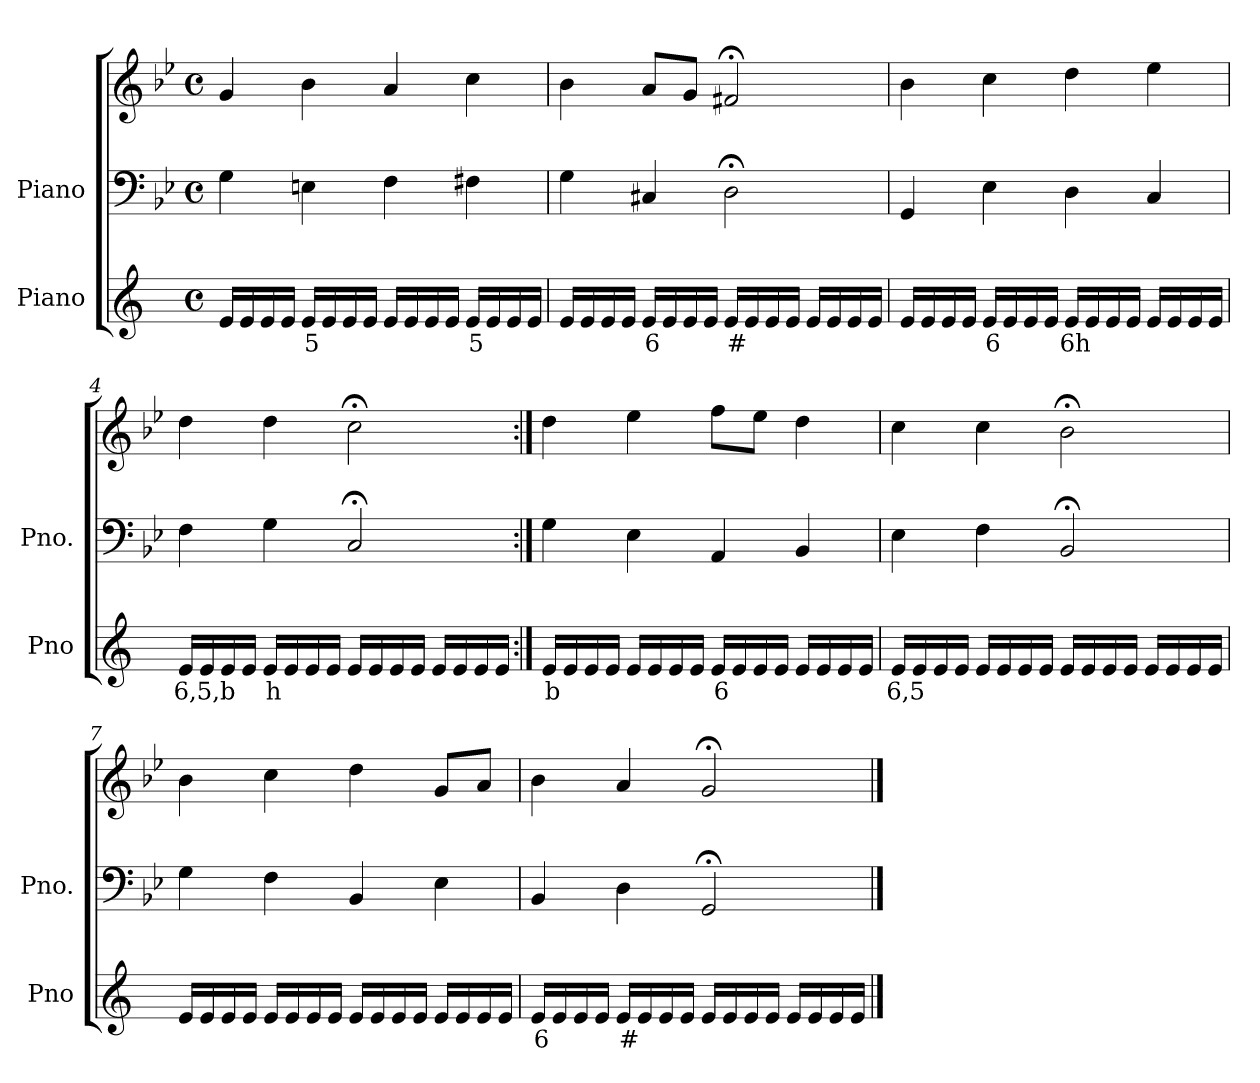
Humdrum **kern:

**kern	**text	**kern	**kern
*part2	*part2	*part1	*part1
*staff3	*staff3	*staff2	*staff1
*I"Piano	*	*I"Piano	*
*I'Pno	*	*I'Pno.	*
*clefG2	*	*clefF4	*clefG2
*k[]	*	*k[b-e-]	*k[b-e-]
*M4/4	*	*M4/4	*M4/4
*met(c)	*	*met(c)	*met(c)
=1	=1	=1	=1
16e/LL	.	4G\	4g/
16e/	.	.	.
16e/	.	.	.
16e/JJ	.	.	.
!	!LO:LY:b	!	!
16e/LL	5	4En\	4b-\
16e/	.	.	.
16e/	.	.	.
16e/JJ	.	.	.
16e/LL	.	4F\	4a/
16e/	.	.	.
16e/	.	.	.
16e/JJ	.	.	.
!	!LO:LY:b	!	!
16e/LL	5	4F#X\	4cc\
16e/	.	.	.
16e/	.	.	.
16e/JJ	.	.	.
=2	=2	=2	=2
16e/LL	.	4G\	4b-\
16e/	.	.	.
16e/	.	.	.
16e/JJ	.	.	.
!	!LO:LY:b	!	!
16e/LL	6	4C#X/	8a/L
16e/	.	.	.
16e/	.	.	8g/J
16e/JJ	.	.	.
!	!LO:LY:b	!	!
16e/LL	#	2D;<\	2f#X;</
16e/	.	.	.
16e/	.	.	.
16e/JJ	.	.	.
16e/LL	.	.	.
16e/	.	.	.
16e/	.	.	.
16e/JJ	.	.	.
=3	=3	=3	=3
16e/LL	.	4GG/	4b-\
16e/	.	.	.
16e/	.	.	.
16e/JJ	.	.	.
!	!LO:LY:b	!	!
16e/LL	6	4E-\	4cc\
16e/	.	.	.
16e/	.	.	.
16e/JJ	.	.	.
!	!LO:LY:b	!	!
16e/LL	6h	4D\	4dd\
16e/	.	.	.
16e/	.	.	.
16e/JJ	.	.	.
16e/LL	.	4C/	4ee-\
16e/	.	.	.
16e/	.	.	.
16e/JJ	.	.	.
=4	=4	=4	=4
!	!LO:LY:b	!	!
16e/LL	6,5,b	4F\	4dd\
16e/	.	.	.
16e/	.	.	.
16e/JJ	.	.	.
!	!LO:LY:b	!	!
16e/LL	h	4G\	4dd\
16e/	.	.	.
16e/	.	.	.
16e/JJ	.	.	.
16e/LL	.	2C;</	2cc;<\
16e/	.	.	.
16e/	.	.	.
16e/JJ	.	.	.
16e/LL	.	.	.
16e/	.	.	.
16e/	.	.	.
16e/JJ	.	.	.
=5:|!	=5:|!	=5:|!	=5:|!
!	!LO:LY:b	!	!
16e/LL	b	4G\	4dd\
16e/	.	.	.
16e/	.	.	.
16e/JJ	.	.	.
16e/LL	.	4E-\	4ee-\
16e/	.	.	.
16e/	.	.	.
16e/JJ	.	.	.
!	!LO:LY:b	!	!
16e/LL	6	4AA/	8ff\L
16e/	.	.	.
16e/	.	.	8ee-\J
16e/JJ	.	.	.
16e/LL	.	4BB-/	4dd\
16e/	.	.	.
16e/	.	.	.
16e/JJ	.	.	.
=6	=6	=6	=6
!	!LO:LY:b	!	!
16e/LL	6,5	4E-\	4cc\
16e/	.	.	.
16e/	.	.	.
16e/JJ	.	.	.
16e/LL	.	4F\	4cc\
16e/	.	.	.
16e/	.	.	.
16e/JJ	.	.	.
16e/LL	.	2BB-;</	2b-;<\
16e/	.	.	.
16e/	.	.	.
16e/JJ	.	.	.
16e/LL	.	.	.
16e/	.	.	.
16e/	.	.	.
16e/JJ	.	.	.
=7	=7	=7	=7
16e/LL	.	4G\	4b-\
16e/	.	.	.
16e/	.	.	.
16e/JJ	.	.	.
16e/LL	.	4F\	4cc\
16e/	.	.	.
16e/	.	.	.
16e/JJ	.	.	.
16e/LL	.	4BB-/	4dd\
16e/	.	.	.
16e/	.	.	.
16e/JJ	.	.	.
16e/LL	.	4E-\	8g/L
16e/	.	.	.
16e/	.	.	8a/J
16e/JJ	.	.	.
=8	=8	=8	=8
!	!LO:LY:b	!	!
16e/LL	6	4BB-/	4b-\
16e/	.	.	.
16e/	.	.	.
16e/JJ	.	.	.
!	!LO:LY:b	!	!
16e/LL	#	4D\	4a/
16e/	.	.	.
16e/	.	.	.
16e/JJ	.	.	.
16e/LL	.	2GG;</	2g;</
16e/	.	.	.
16e/	.	.	.
16e/JJ	.	.	.
16e/LL	.	.	.
16e/	.	.	.
16e/	.	.	.
16e/JJ	.	.	.
==	==	==	==
*-	*-	*-	*-
